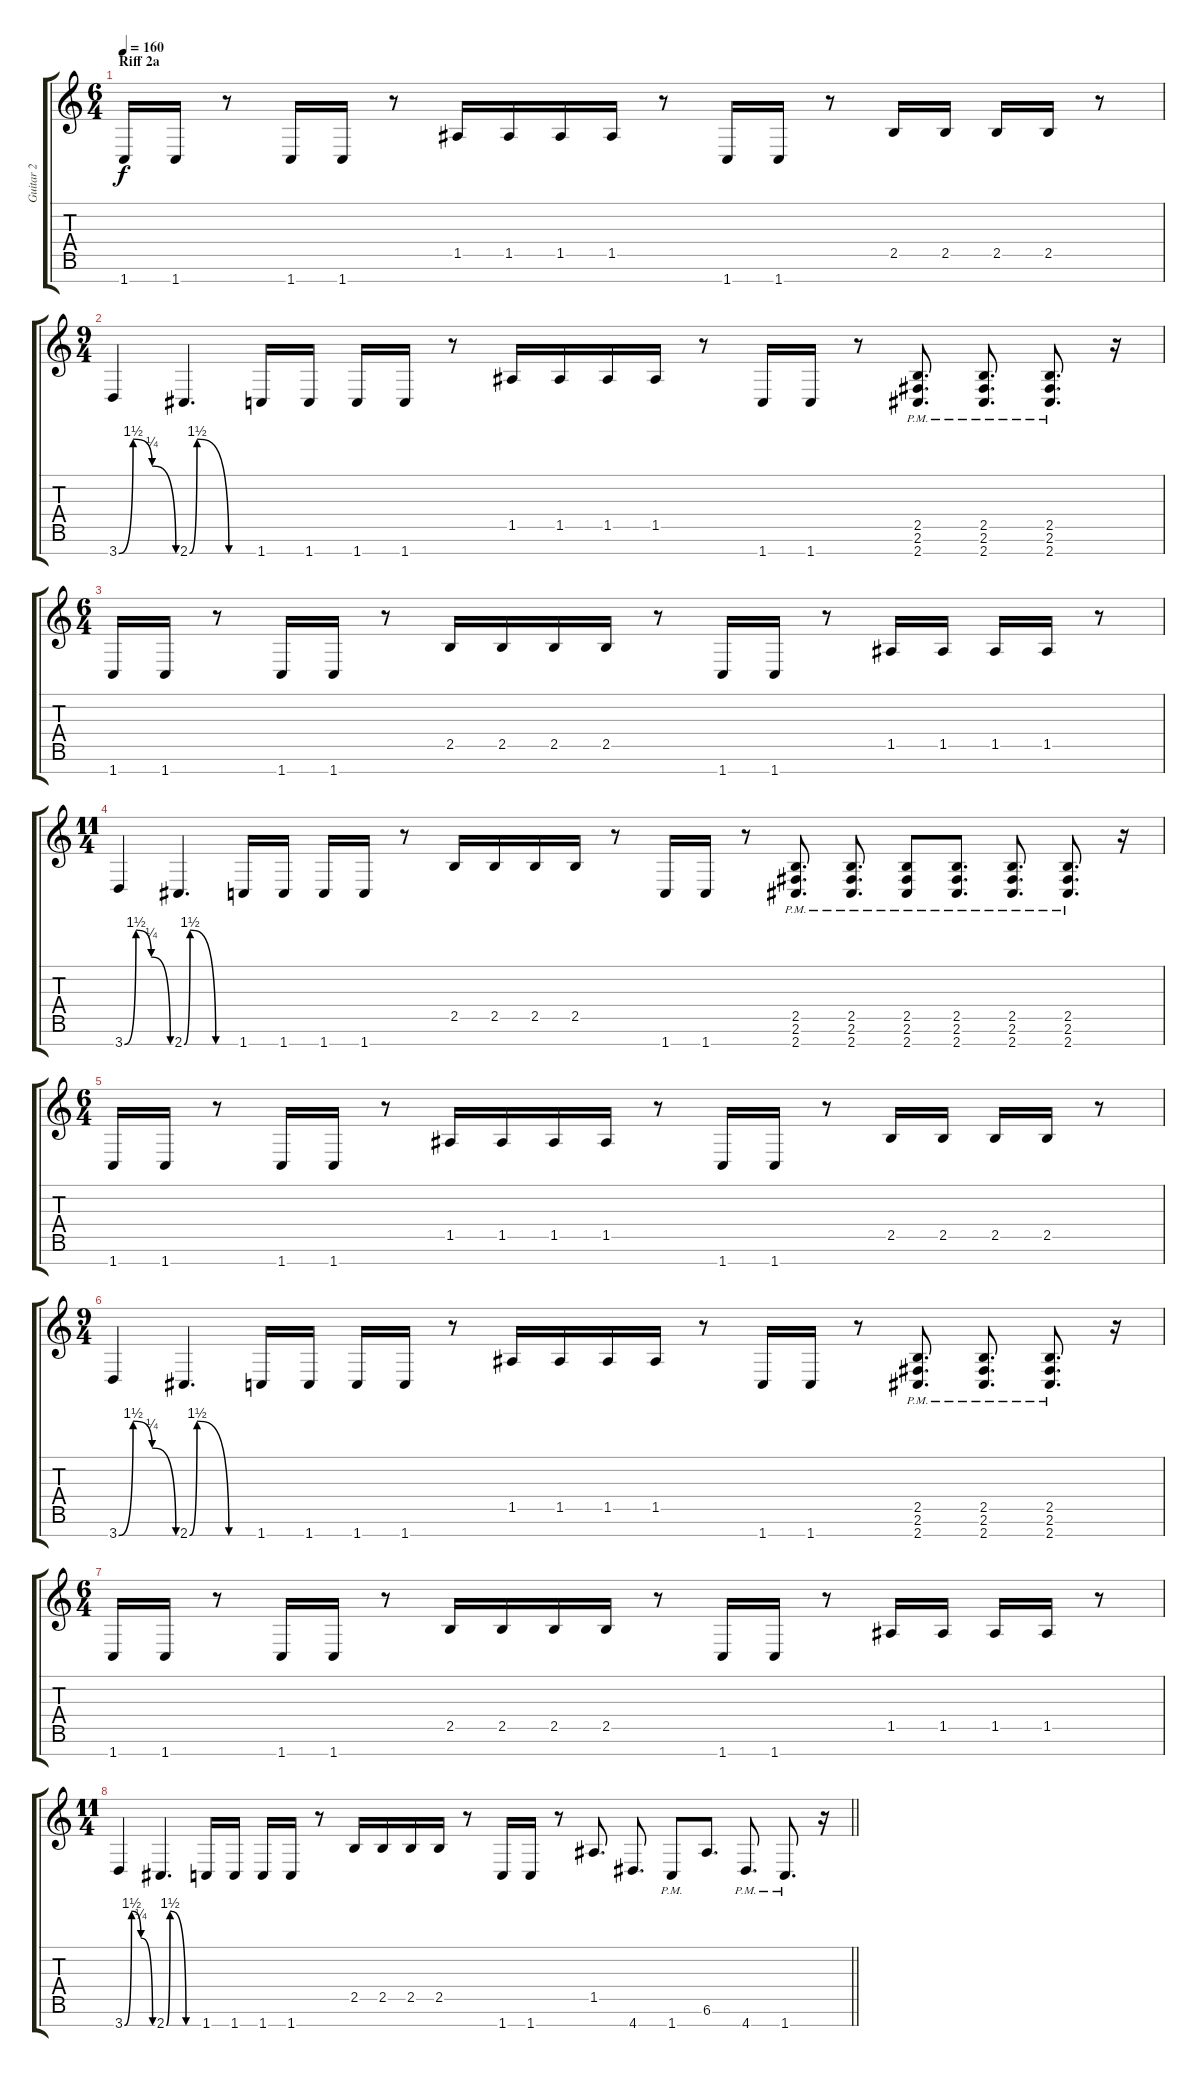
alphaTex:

\track ("Guitar 2" "Guitar 2") {instrument distortionguitar}
\staff {score tabs}
\tuning (E4 B3 G3 D3 A2 E2 B1) {hide}
\ts (6 4)
\section ("" "Riff 2a")
\tempo 160
\clef g2
\ks c
1.7.16{dy f} 1.7.16 r.8 1.7.16 1.7.16 r.8 1.5.16 1.5.16 1.5.16 1.5.16 r.8 1.7.16 1.7.16 r.8 2.5.16 2.5.16 2.5.16 2.5.16 r.8 |
\ts (9 4)
3.7{be (custom 0 0 15 6 35 1 60 0)}.4 2.7{be (custom 0 0 7 6 37 0 60 0)}.4{d} 1.7.16 1.7.16 1.7.16 1.7.16 r.8 1.5.16 1.5.16 1.5.16 1.5.16 r.8 1.7.16 1.7.16 r.8 (2.5{pm} 2.6{pm} 2.7{pm}).8{d} (2.5{pm} 2.6{pm} 2.7{pm}).8{d} (2.5{pm} 2.6{pm} 2.7{pm}).8{d} r.16 |
\ts (6 4)
1.7.16 1.7.16 r.8 1.7.16 1.7.16 r.8 2.5.16 2.5.16 2.5.16 2.5.16 r.8 1.7.16 1.7.16 r.8 1.5.16 1.5.16 1.5.16 1.5.16 r.8 |
\ts (11 4)
3.7{be (custom 0 0 15 6 35 1 60 0)}.4 2.7{be (custom 0 0 7 6 37 0 60 0)}.4{d} 1.7.16 1.7.16 1.7.16 1.7.16 r.8 2.5.16 2.5.16 2.5.16 2.5.16 r.8 1.7.16 1.7.16 r.8 (2.5{pm} 2.6{pm} 2.7{pm}).8{d} (2.5{pm} 2.6{pm} 2.7{pm}).8{d} (2.5{pm} 2.6{pm} 2.7{pm}).8 (2.5{pm} 2.6{pm} 2.7{pm}).8{d} (2.5{pm} 2.6{pm} 2.7{pm}).8{d} (2.5{pm} 2.6{pm} 2.7{pm}).8{d} r.16 |
\ts (6 4)
1.7.16 1.7.16 r.8 1.7.16 1.7.16 r.8 1.5.16 1.5.16 1.5.16 1.5.16 r.8 1.7.16 1.7.16 r.8 2.5.16 2.5.16 2.5.16 2.5.16 r.8 |
\ts (9 4)
3.7{be (custom 0 0 15 6 35 1 60 0)}.4 2.7{be (custom 0 0 7 6 37 0 60 0)}.4{d} 1.7.16 1.7.16 1.7.16 1.7.16 r.8 1.5.16 1.5.16 1.5.16 1.5.16 r.8 1.7.16 1.7.16 r.8 (2.5{pm} 2.6{pm} 2.7{pm}).8{d} (2.5{pm} 2.6{pm} 2.7{pm}).8{d} (2.5{pm} 2.6{pm} 2.7{pm}).8{d} r.16 |
\ts (6 4)
1.7.16 1.7.16 r.8 1.7.16 1.7.16 r.8 2.5.16 2.5.16 2.5.16 2.5.16 r.8 1.7.16 1.7.16 r.8 1.5.16 1.5.16 1.5.16 1.5.16 r.8 |
\ts (11 4)
\barLineRight lightlight
3.7{be (custom 0 0 15 6 35 1 60 0)}.4 2.7{be (custom 0 0 7 6 37 0 60 0)}.4{d} 1.7.16 1.7.16 1.7.16 1.7.16 r.8 2.5.16 2.5.16 2.5.16 2.5.16 r.8 1.7.16 1.7.16 r.8 1.5.8{d} 4.7.8{d} 1.7{pm}.8 6.6.8{d} 4.7{pm}.8{d} 1.7{pm}.8{d} r.16
